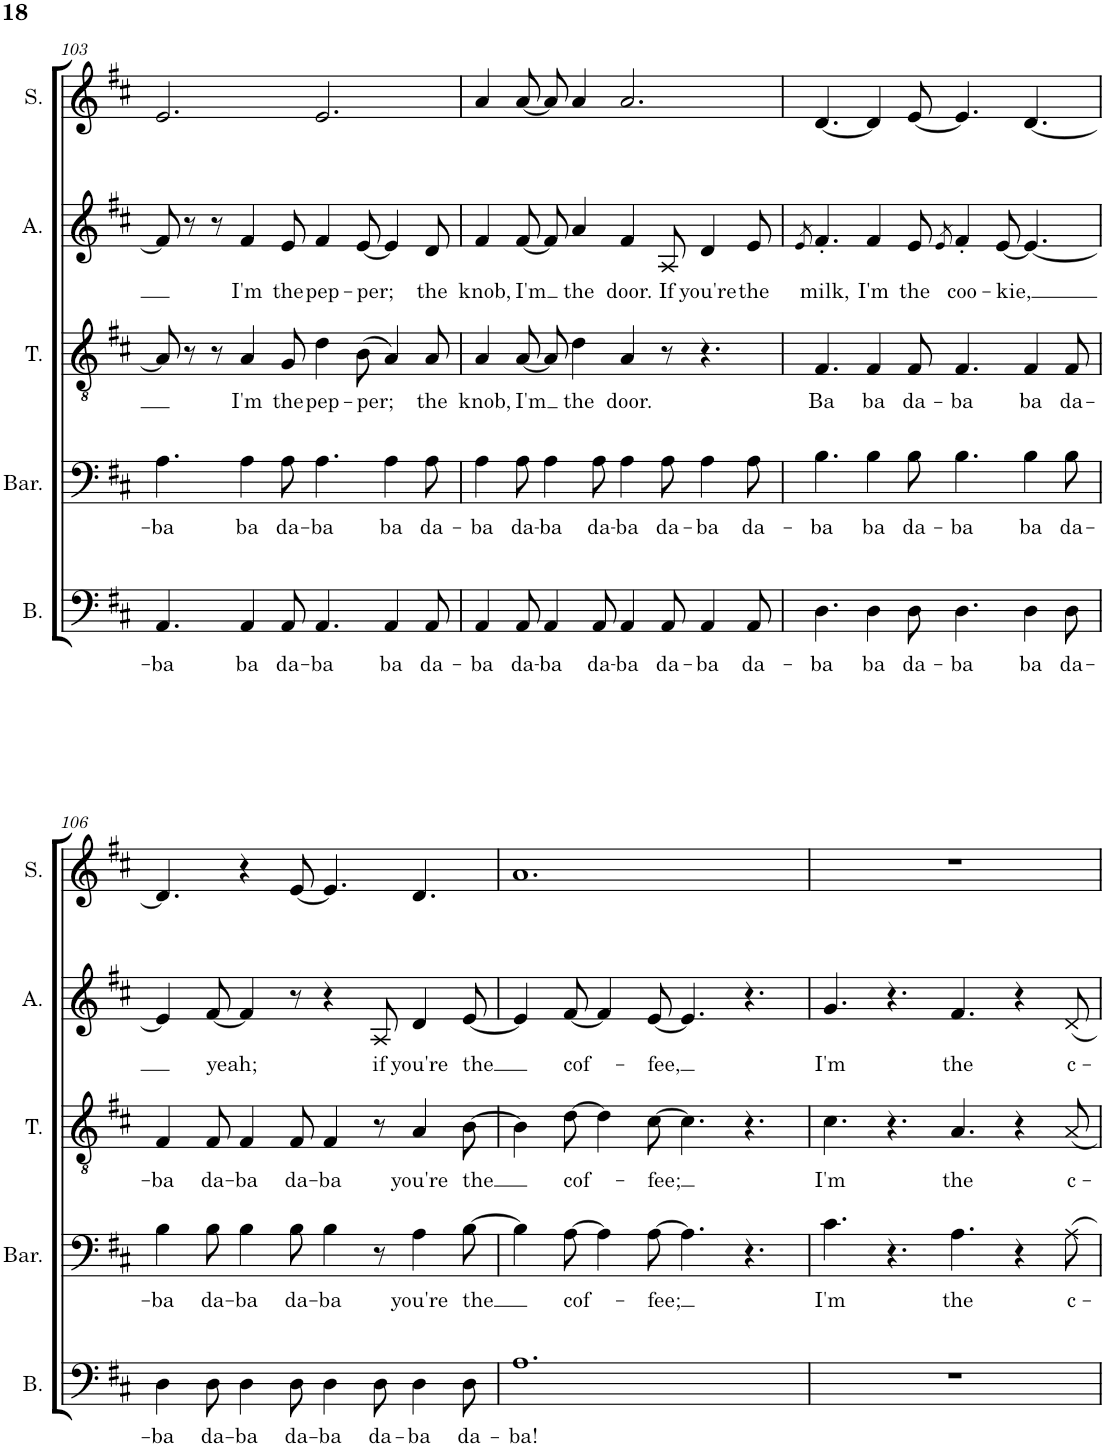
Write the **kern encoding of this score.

**kern	**text	**kern	**text	**kern	**text	**kern	**text	**kern
*part5	*part5	*part4	*part4	*part3	*part3	*part2	*part2	*part1
*staff5	*staff5	*staff4	*staff4	*staff3	*staff3	*staff2	*staff2	*staff1
*I"Bass	*	*I"Baritone	*	*I"Tenor	*	*I"Alto	*	*I"Soprano
*I'B.	*	*I'Bar.	*	*I'T.	*	*I'A.	*	*I'S.
!!LO:PB:g=z
*clefF4	*	*clefF4	*	*clefGv2	*	*clefG2	*	*clefG2
*k[f#c#]	*	*k[f#c#]	*	*k[f#c#]	*	*k[f#c#]	*	*k[f#c#]
*M12/8	*	*M12/8	*	*M12/8	*	*M12/8	*	*M12/8
=103	=103	=103	=103	=103	=103	=103	=103	=103
!	!LO:LY:b	!	!LO:LY:b	!	!	!	!	!
4.AA/	ba	4.A\	ba	8A/]	.	8f#/]	.	2.e/
.	.	.	.	8r	.	8r	.	.
.	.	.	.	8r	.	8r	.	.
!	!LO:LY:b	!	!LO:LY:b	!	!LO:LY:b	!	!LO:LY:b	!
4AA/	ba	4A\	ba	4A/	I'm	4f#/	I'm	.
!	!LO:LY:b	!	!LO:LY:b	!	!LO:LY:b	!	!LO:LY:b	!
8AA/	da-	8A\	da-	8G/	the	8e/	the	.
!	!LO:LY:b	!	!LO:LY:b	!	!LO:LY:b	!	!LO:LY:b	!
4.AA/	-ba	4.A\	-ba	4d\	pep-	4f#/	pep-	2.e/
!	!	!	!	!	!LO:LY:b	!	!LO:LY:b	!
.	.	.	.	(8B\	-per;	[8e/	-per;	.
!	!LO:LY:b	!	!LO:LY:b	!	!	!	!	!
4AA/	ba	4A\	ba	4A/)	.	4e/]	.	.
!	!LO:LY:b	!	!LO:LY:b	!	!LO:LY:b	!	!LO:LY:b	!
8AA/	da-	8A\	da-	8A/	the	8d/	the	.
=104	=104	=104	=104	=104	=104	=104	=104	=104
!	!LO:LY:b	!	!LO:LY:b	!	!LO:LY:b	!	!LO:LY:b	!
4AA/	-ba	4A\	-ba	4A/	knob,	4f#/	knob,	4a/
!	!LO:LY:b	!	!LO:LY:b	!	!LO:LY:b	!	!LO:LY:b	!
8AA/	da-	8A\	da-	[8A/	I'm	[8f#/	I'm	[8a/
!	!LO:LY:b	!	!LO:LY:b	!	!	!	!	!
4AA/	-ba	4A\	-ba	8A/]	.	8f#/]	.	8a/]
!	!	!	!	!	!LO:LY:b	!	!LO:LY:b	!
.	.	.	.	4d\	the	4a/	the	4a/
!	!LO:LY:b	!	!LO:LY:b	!	!	!	!	!
8AA/	da-	8A\	da-	.	.	.	.	.
!	!LO:LY:b	!	!LO:LY:b	!	!LO:LY:b	!	!LO:LY:b	!
4AA/	-ba	4A\	-ba	4A/	door.	4f#/	door.	2.a/
!	!LO:LY:b	!	!LO:LY:b	!	!	!	!LO:LY:b	!
8AA/	da-	8A\	da-	8r	.	8A/	If	.
!	!LO:LY:b	!	!LO:LY:b	!	!	!	!LO:LY:b	!
4AA/	-ba	4A\	-ba	4.r	.	4d/	you're	.
!	!LO:LY:b	!	!LO:LY:b	!	!	!	!LO:LY:b	!
8AA/	da-	8A\	da-	.	.	8e/	the	.
=105	=105	=105	=105	=105	=105	=105	=105	=105
.	.	.	.	.	.	8qe/	.	.
!	!LO:LY:b	!	!LO:LY:b	!	!LO:LY:b	!	!LO:LY:b	!
4.D\	ba	4.B\	ba	4.F#/	Ba	4.f#'/	milk,	[4.d/
!	!LO:LY:b	!	!LO:LY:b	!	!LO:LY:b	!	!LO:LY:b	!
4D\	ba	4B\	ba	4F#/	ba	4f#/	I'm	4d/]
!	!LO:LY:b	!	!LO:LY:b	!	!LO:LY:b	!	!LO:LY:b	!
8D\	da-	8B\	da-	8F#/	da-	8e/	the	[8e/
.	.	.	.	.	.	8qe/	.	.
!	!LO:LY:b	!	!LO:LY:b	!	!LO:LY:b	!	!LO:LY:b	!
4.D\	-ba	4.B\	-ba	4.F#/	-ba	4f#'/	coo-	4.e/]
!	!	!	!	!	!	!	!LO:LY:b	!
.	.	.	.	.	.	[8e/	-kie,	.
!	!LO:LY:b	!	!LO:LY:b	!	!LO:LY:b	!	!	!
4D\	ba	4B\	ba	4F#/	ba	4.e/_	.	[4.d/
!	!LO:LY:b	!	!LO:LY:b	!	!LO:LY:b	!	!	!
8D\	da-	8B\	da-	8F#/	da-	.	.	.
!!LO:LB:g=z
=106	=106	=106	=106	=106	=106	=106	=106	=106
!	!LO:LY:b	!	!LO:LY:b	!	!LO:LY:b	!	!	!
4D\	-ba	4B\	-ba	4F#/	-ba	4e/]	.	4.d/]
!	!LO:LY:b	!	!LO:LY:b	!	!LO:LY:b	!	!LO:LY:b	!
8D\	da-	8B\	da-	8F#/	da-	[8f#/	yeah;	.
!	!LO:LY:b	!	!LO:LY:b	!	!LO:LY:b	!	!	!
4D\	-ba	4B\	-ba	4F#/	-ba	4f#/]	.	4r
!	!LO:LY:b	!	!LO:LY:b	!	!LO:LY:b	!	!	!
8D\	da-	8B\	da-	8F#/	da-	8r	.	[8e/
!	!LO:LY:b	!	!LO:LY:b	!	!LO:LY:b	!	!	!
4D\	-ba	4B\	-ba	4F#/	-ba	4r	.	4.e/]
!	!LO:LY:b	!	!	!	!	!	!LO:LY:b	!
8D\	da-	8r	.	8r	.	8A/	if	.
!	!LO:LY:b	!	!LO:LY:b	!	!LO:LY:b	!	!LO:LY:b	!
4D\	-ba	4A\	you're	4A/	you're	4d/	you're	4.d/
!	!LO:LY:b	!	!LO:LY:b	!	!LO:LY:b	!	!LO:LY:b	!
8D\	da-	[8B\	the	[8B\	the	[8e/	the	.
=107	=107	=107	=107	=107	=107	=107	=107	=107
!	!LO:LY:b	!	!	!	!	!	!	!
1.A	-ba!	4B\]	.	4B\]	.	4e/]	.	1.a
!	!	!	!LO:LY:b	!	!LO:LY:b	!	!LO:LY:b	!
.	.	[8A\	cof-	[8d\	cof-	[8f#/	cof-	.
.	.	4A\]	.	4d\]	.	4f#/]	.	.
!	!	!	!LO:LY:b	!	!LO:LY:b	!	!LO:LY:b	!
.	.	[8A\	-fee;	[8c#\	-fee;	[8e/	-fee,	.
.	.	4.A\]	.	4.c#\]	.	4.e/]	.	.
.	.	4.r	.	4.r	.	4.r	.	.
=108	=108	=108	=108	=108	=108	=108	=108	=108
!	!	!	!LO:LY:b	!	!LO:LY:b	!	!LO:LY:b	!
1.r	.	4.c#\	I'm	4.c#\	I'm	4.g/	I'm	1.r
.	.	4.r	.	4.r	.	4.r	.	.
!	!	!	!LO:LY:b	!	!LO:LY:b	!	!LO:LY:b	!
.	.	4.A\	the	4.A/	the	4.f#/	the	.
.	.	4r	.	4r	.	4r	.	.
!	!	!	!LO:LY:b	!	!LO:LY:b	!	!LO:LY:b	!
.	.	8A\	c-	8A/	c-	8d/	c-	.
=	=	=	=	=	=	=	=	=
*-	*-	*-	*-	*-	*-	*-	*-	*-
